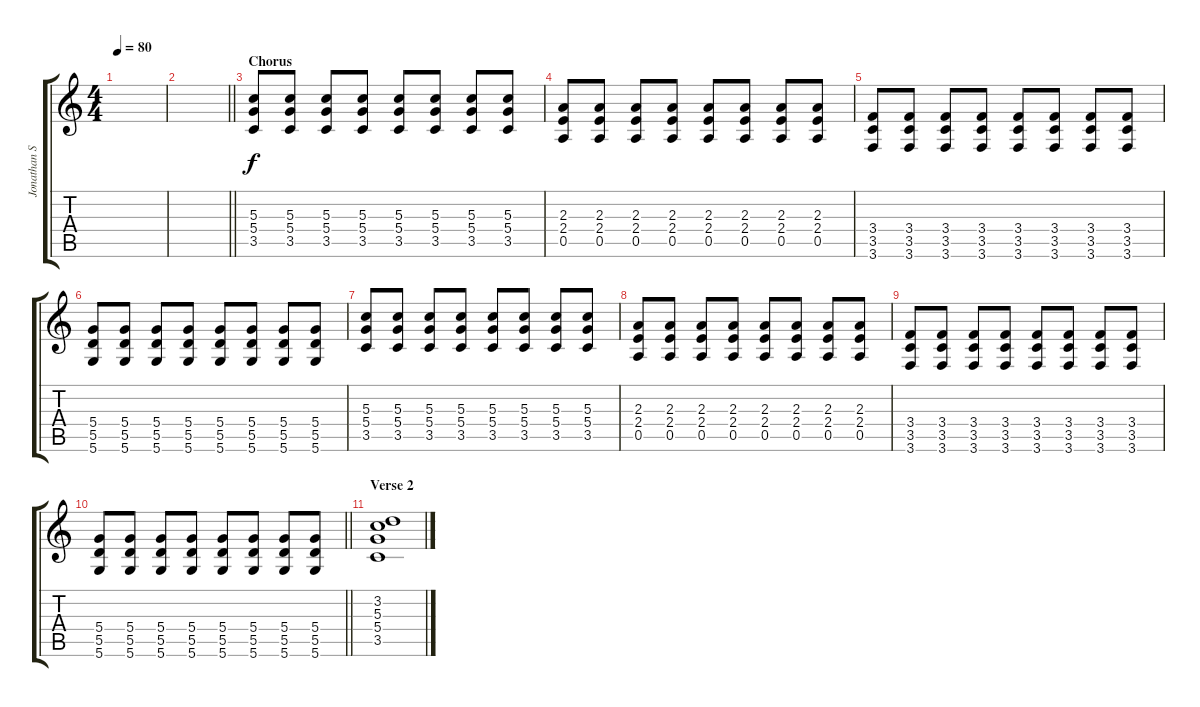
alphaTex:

\track ("Jonathan Steingard (Rhythm)" "Jonathan S") {instrument distortionguitar}
\staff {score tabs}
\tuning (E4 B3 G3 D3 A2 D2) {hide}
\ts (4 4)
\tempo 80
\clef g2
\ks c
|
\barLineRight lightlight
|
\section ("" "Chorus")
(5.3 5.4 3.5).8 (5.3 5.4 3.5).8 (5.3 5.4 3.5).8 (5.3 5.4 3.5).8 (5.3 5.4 3.5).8 (5.3 5.4 3.5).8 (5.3 5.4 3.5).8 (5.3 5.4 3.5).8 |
(2.3 2.4 0.5).8 (2.3 2.4 0.5).8 (2.3 2.4 0.5).8 (2.3 2.4 0.5).8 (2.3 2.4 0.5).8 (2.3 2.4 0.5).8 (2.3 2.4 0.5).8 (2.3 2.4 0.5).8 |
(3.4 3.5 3.6).8 (3.4 3.5 3.6).8 (3.4 3.5 3.6).8 (3.4 3.5 3.6).8 (3.4 3.5 3.6).8 (3.4 3.5 3.6).8 (3.4 3.5 3.6).8 (3.4 3.5 3.6).8 |
(5.4 5.5 5.6).8 (5.4 5.5 5.6).8 (5.4 5.5 5.6).8 (5.4 5.5 5.6).8 (5.4 5.5 5.6).8 (5.4 5.5 5.6).8 (5.4 5.5 5.6).8 (5.4 5.5 5.6).8 |
(5.3 5.4 3.5).8 (5.3 5.4 3.5).8 (5.3 5.4 3.5).8 (5.3 5.4 3.5).8 (5.3 5.4 3.5).8 (5.3 5.4 3.5).8 (5.3 5.4 3.5).8 (5.3 5.4 3.5).8 |
(2.3 2.4 0.5).8 (2.3 2.4 0.5).8 (2.3 2.4 0.5).8 (2.3 2.4 0.5).8 (2.3 2.4 0.5).8 (2.3 2.4 0.5).8 (2.3 2.4 0.5).8 (2.3 2.4 0.5).8 |
(3.4 3.5 3.6).8 (3.4 3.5 3.6).8 (3.4 3.5 3.6).8 (3.4 3.5 3.6).8 (3.4 3.5 3.6).8 (3.4 3.5 3.6).8 (3.4 3.5 3.6).8 (3.4 3.5 3.6).8 |
\barLineRight lightlight
(5.4 5.5 5.6).8 (5.4 5.5 5.6).8 (5.4 5.5 5.6).8 (5.4 5.5 5.6).8 (5.4 5.5 5.6).8 (5.4 5.5 5.6).8 (5.4 5.5 5.6).8 (5.4 5.5 5.6).8 |
\section ("" "Verse 2")
(3.2 5.3 5.4 3.5).1
